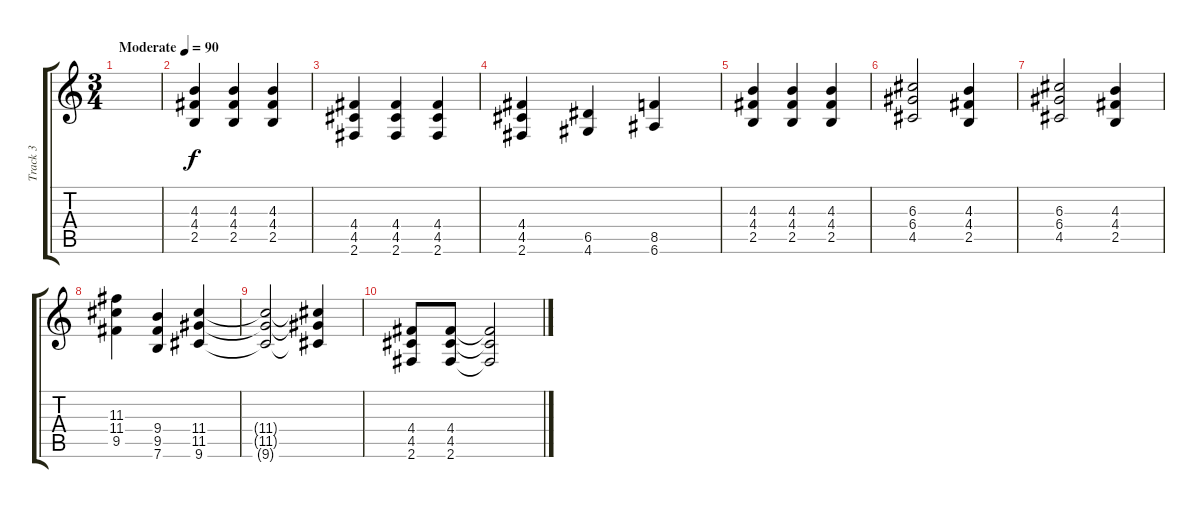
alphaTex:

\track ("Track 3" "Track 3") {instrument overdrivenguitar}
\staff {score tabs}
\tuning (E4 B3 G3 D3 A2 E2) {hide}
\ts (3 4)
\tempo (90 "Moderate")
\clef g2
\ks c
|
(4.3 4.4 2.5).4 (4.3 4.4 2.5).4 (4.3 4.4 2.5).4 |
(4.4 4.5 2.6).4 (4.4 4.5 2.6).4 (4.4 4.5 2.6).4 |
(4.4 4.5 2.6).4 (6.5 4.6).4 (8.5 6.6).4 |
(4.3 4.4 2.5).4 (4.3 4.4 2.5).4 (4.3 4.4 2.5).4 |
(6.3 6.4 4.5).2 (4.3 4.4 2.5).4 |
(6.3 6.4 4.5).2 (4.3 4.4 2.5).4 |
(11.3 11.4 9.5).4 (9.4 9.5 7.6).4 (11.4 11.5 9.6).4 |
(11.4{t} 11.5{t} 9.6{t}).2 (11.4{t} 11.5{t} 9.6{t}).4 |
(4.4 4.5 2.6).8 (4.4 4.5 2.6).8 (4.4{t} 4.5{t} 2.6{t}).2
